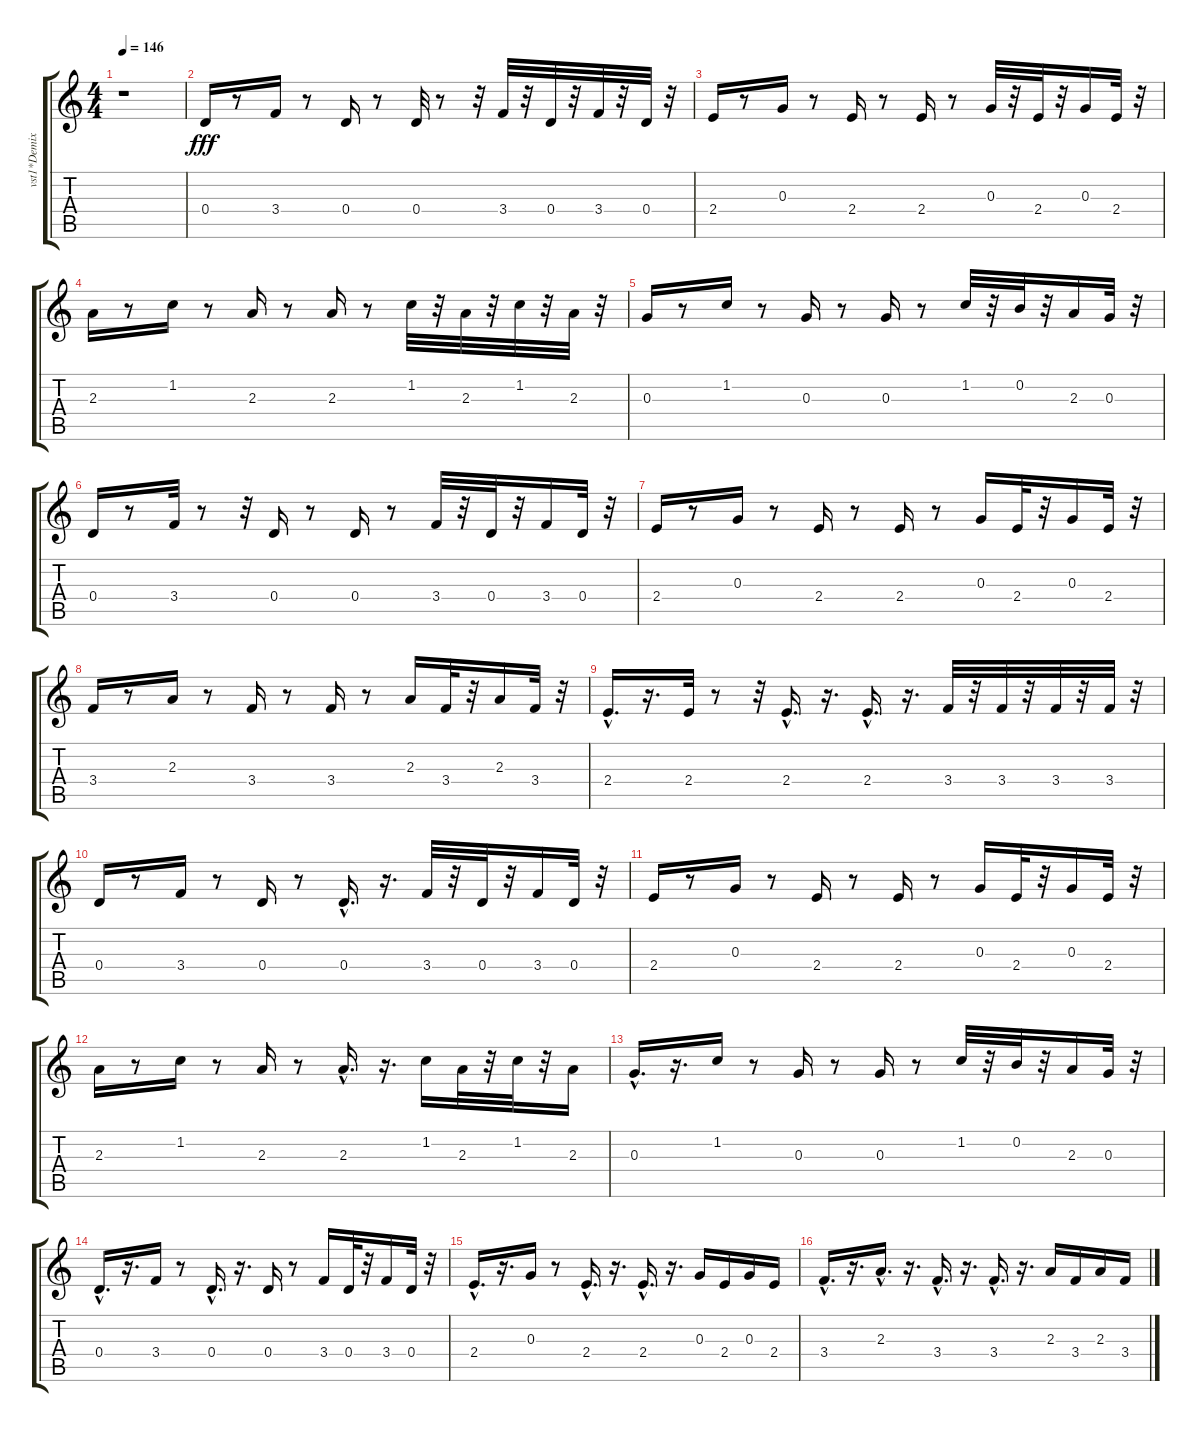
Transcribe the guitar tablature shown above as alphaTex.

\track ("vst1*Demixed 14" "vst1*Demix") {instrument synthbass1}
\staff {score tabs}
\tuning (E4 B3 G3 D3 A2 E2) {hide}
\ts (4 4)
\tempo 146
\clef g2
\ks c
r.1{dy fff} |
0.4.16 r.8 3.4.16 r.8 0.4.16 r.8 0.4.32 r.8 r.32 3.4.32 r.32 0.4.32 r.32 3.4.32 r.32 0.4.32 r.32 |
2.4.16 r.8 0.3.16 r.8 2.4.16 r.8 2.4.16 r.8 0.3.32 r.32 2.4.32 r.32 0.3.16 2.4.32 r.32 |
2.3.16 r.8 1.2.16 r.8 2.3.16 r.8 2.3.16 r.8 1.2.32 r.32 2.3.32 r.32 1.2.32 r.32 2.3.32 r.32 |
0.3.16 r.8 1.2.16 r.8 0.3.16 r.8 0.3.16 r.8 1.2.32 r.32 0.2.32 r.32 2.3.16 0.3.32 r.32 |
0.4.16 r.8 3.4.32 r.8 r.32 0.4.16 r.8 0.4.16 r.8 3.4.32 r.32 0.4.32 r.32 3.4.16 0.4.32 r.32 |
2.4.16 r.8 0.3.16 r.8 2.4.16 r.8 2.4.16 r.8 0.3.16 2.4.32 r.32 0.3.16 2.4.32 r.32 |
3.4.16 r.8 2.3.16 r.8 3.4.16 r.8 3.4.16 r.8 2.3.16 3.4.32 r.32 2.3.16 3.4.32 r.32 |
2.4{hac}.16{d} r.16{d} 2.4.32 r.8 r.32 2.4{hac}.16{d} r.16{d} 2.4{hac}.16{d} r.16{d} 3.4.32 r.32 3.4.32 r.32 3.4.32 r.32 3.4.32 r.32 |
0.4.16 r.8 3.4.16 r.8 0.4.16 r.8 0.4{hac}.16{d} r.16{d} 3.4.32 r.32 0.4.32 r.32 3.4.16 0.4.32 r.32 |
2.4.16 r.8 0.3.16 r.8 2.4.16 r.8 2.4.16 r.8 0.3.16 2.4.32 r.32 0.3.16 2.4.32 r.32 |
2.3.16 r.8 1.2.16 r.8 2.3.16 r.8 2.3{hac}.16{d} r.16{d} 1.2.16 2.3.32 r.32 1.2.32 r.32 2.3.16 |
0.3{hac}.16{d} r.16{d} 1.2.16 r.8 0.3.16 r.8 0.3.16 r.8 1.2.32 r.32 0.2.32 r.32 2.3.16 0.3.32 r.32 |
0.4{hac}.16{d} r.16{d} 3.4.16 r.8 0.4{hac}.16{d} r.16{d} 0.4.16 r.8 3.4.16 0.4.32 r.32 3.4.16 0.4.32 r.32 |
2.4{hac}.16{d} r.16{d} 0.3.16 r.8 2.4{hac}.16{d} r.16{d} 2.4{hac}.16{d} r.16{d} 0.3.16 2.4.16 0.3.16 2.4.16 |
3.4{hac}.16{d} r.16{d} 2.3{hac}.16{d} r.16{d} 3.4{hac}.16{d} r.16{d} 3.4{hac}.16{d} r.16{d} 2.3.16 3.4.16 2.3.16 3.4.16
